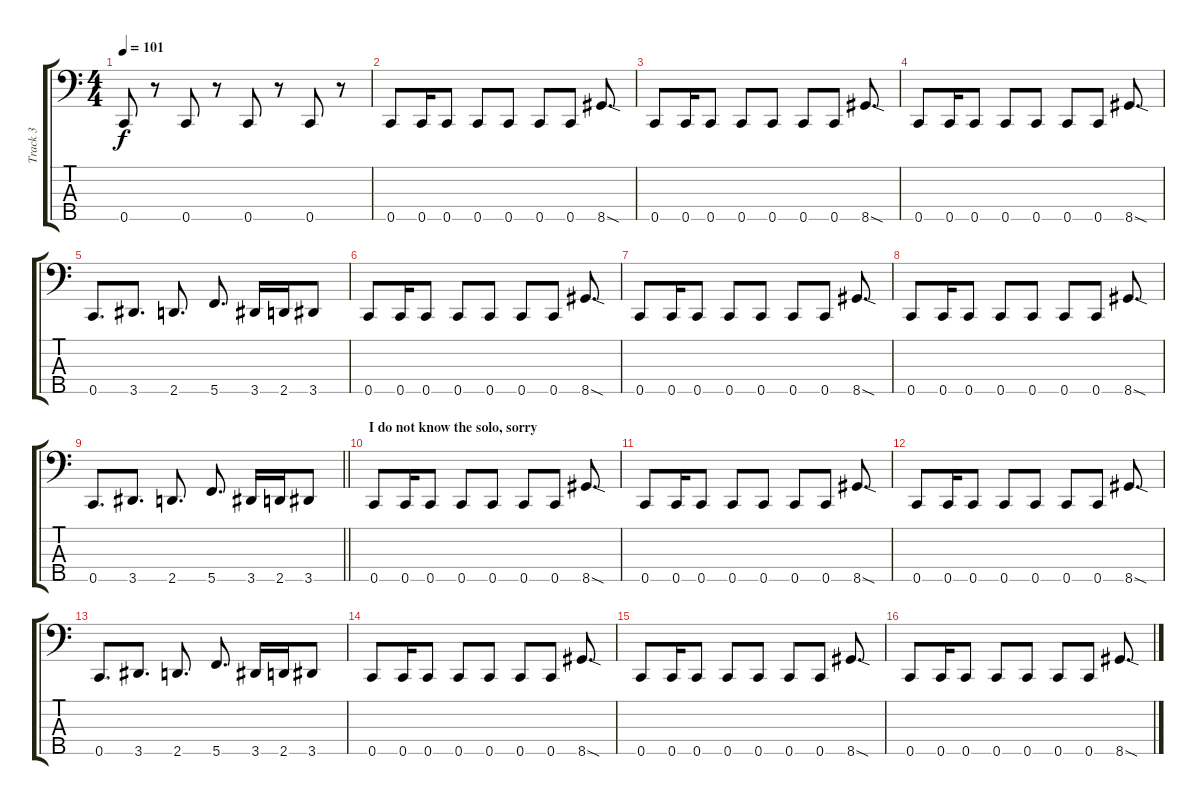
\track ("Track 3" "Track 3") {instrument electricbassfinger}
\staff {score tabs}
\tuning (A2 F2 C2 G1 C1) {hide}
\ts (4 4)
\tempo 101
\clef f4
\ks c
0.5.8{dy f} r.8 0.5.8 r.8 0.5.8 r.8 0.5.8 r.8 |
0.5.8 0.5.16 0.5.8 0.5.8 0.5.8 0.5.8 0.5.8 8.5{sod}.8{d} |
0.5.8 0.5.16 0.5.8 0.5.8 0.5.8 0.5.8 0.5.8 8.5{sod}.8{d} |
0.5.8 0.5.16 0.5.8 0.5.8 0.5.8 0.5.8 0.5.8 8.5{sod}.8{d} |
0.5.8{d} 3.5.8{d} 2.5.8{d} 5.5.8{d} 3.5.16 2.5.16 3.5.8 |
0.5.8 0.5.16 0.5.8 0.5.8 0.5.8 0.5.8 0.5.8 8.5{sod}.8{d} |
0.5.8 0.5.16 0.5.8 0.5.8 0.5.8 0.5.8 0.5.8 8.5{sod}.8{d} |
0.5.8 0.5.16 0.5.8 0.5.8 0.5.8 0.5.8 0.5.8 8.5{sod}.8{d} |
\barLineRight lightlight
0.5.8{d} 3.5.8{d} 2.5.8{d} 5.5.8{d} 3.5.16 2.5.16 3.5.8 |
\section ("" "I do not know the solo, sorry")
0.5.8 0.5.16 0.5.8 0.5.8 0.5.8 0.5.8 0.5.8 8.5{sod}.8{d} |
0.5.8 0.5.16 0.5.8 0.5.8 0.5.8 0.5.8 0.5.8 8.5{sod}.8{d} |
0.5.8 0.5.16 0.5.8 0.5.8 0.5.8 0.5.8 0.5.8 8.5{sod}.8{d} |
0.5.8{d} 3.5.8{d} 2.5.8{d} 5.5.8{d} 3.5.16 2.5.16 3.5.8 |
0.5.8 0.5.16 0.5.8 0.5.8 0.5.8 0.5.8 0.5.8 8.5{sod}.8{d} |
0.5.8 0.5.16 0.5.8 0.5.8 0.5.8 0.5.8 0.5.8 8.5{sod}.8{d} |
0.5.8 0.5.16 0.5.8 0.5.8 0.5.8 0.5.8 0.5.8 8.5{sod}.8{d}
